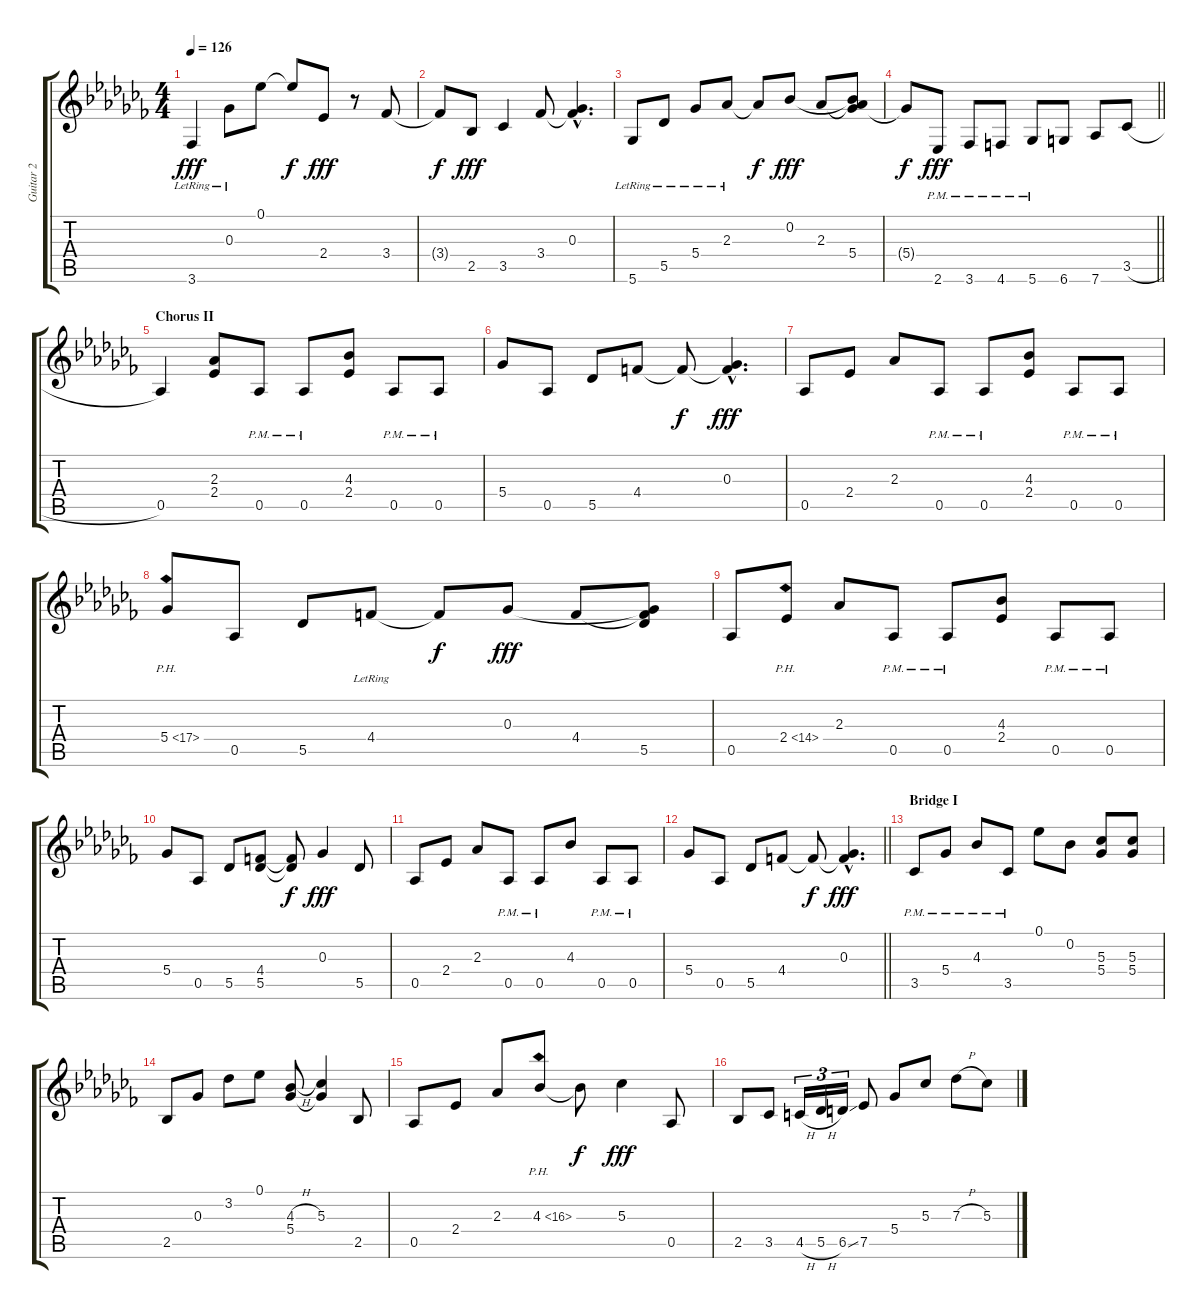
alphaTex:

\track ("Guitar 2" "Guitar 2") {instrument distortionguitar}
\staff {score tabs}
\tuning (Eb4 Bb3 Gb3 Db3 Ab2 Db2) {hide}
\ts (4 4)
\tempo 126
\clef g2
\ks cb
3.6{lr}.4{dy fff} 0.3{lr}.8 0.1.8 0.1{t}.8{dy f} 2.4.8{dy fff} r.8 3.4.8 |
3.4{t}.8{dy f} 2.5.8{dy fff} 3.5.4 3.4.8 (0.3{hac} 3.4{hac t}).4{d} |
5.6{lr}.8 5.5{lr}.8 5.4{lr}.8 2.3{lr}.8 2.3{t}.8{dy f} 0.2.8{dy fff} 2.3.8 (0.2{t} 2.3{t} 5.4).8 |
\barLineRight lightlight
5.4{t}.8{dy f} 2.6{pm}.8{dy fff} 3.6{pm}.8 4.6{pm}.8 5.6{pm}.8 6.6.8 7.6.8 3.5{h}.8 |
\section ("" "Chorus II")
0.5.4 (2.3 2.4).8 0.5{pm}.8 0.5{pm}.8 (4.3 2.4).8 0.5{pm}.8 0.5{pm}.8 |
5.4.8 0.5.8 5.5.8 4.4.8 4.4{t}.8{dy f} (0.3{hac} 4.4{hac t}).4{d dy fff} |
0.5.8 2.4.8 2.3.8 0.5{pm}.8 0.5{pm}.8 (4.3 2.4).8 0.5{pm}.8 0.5{pm}.8 |
5.4{ph 12}.8 0.5.8 5.5.8 4.4{lr}.8 4.4{t}.8{dy f} 0.3.8{dy fff} 4.4.8 (0.3{t} 4.4{t} 5.5).8 |
0.5.8 2.4{ph 12}.8 2.3.8 0.5{pm}.8 0.5{pm}.8 (4.3 2.4).8 0.5{pm}.8 0.5{pm}.8 |
5.4.8 0.5.8 5.5.8 (4.4 5.5).8 (4.4{t} 5.5{t}).8{dy f} 0.3.4{dy fff} 5.5.8 |
0.5.8 2.4.8 2.3.8 0.5{pm}.8 0.5{pm}.8 4.3.8 0.5{pm}.8 0.5{pm}.8 |
\barLineRight lightlight
5.4.8 0.5.8 5.5.8 4.4.8 4.4{t}.8{dy f} (0.3{hac} 4.4{hac t}).4{d dy fff} |
\section ("" "Bridge I")
3.5{pm}.8 5.4{pm}.8 4.3{pm}.8 3.5{pm}.8 0.1.8 0.2.8 (5.3 5.4).8 (5.3 5.4).8 |
2.5.8 0.3.8 3.2.8 0.1.8 (4.3{h} 5.4).8 (5.3 5.4{t}).4 2.5.8 |
0.5.8 2.4.8 2.3.8 4.3{ph 12}.8 4.3{t}.8{dy f} 5.3.4{dy fff} 0.5.8 |
2.5.8 3.5.8 4.5{h}.16{tu (3 2)} 5.5{h}.16{tu (3 2)} 6.5{ss}.16{tu (3 2)} 7.5.8 5.4.8 5.3.8 7.3{h}.8 5.3.8
